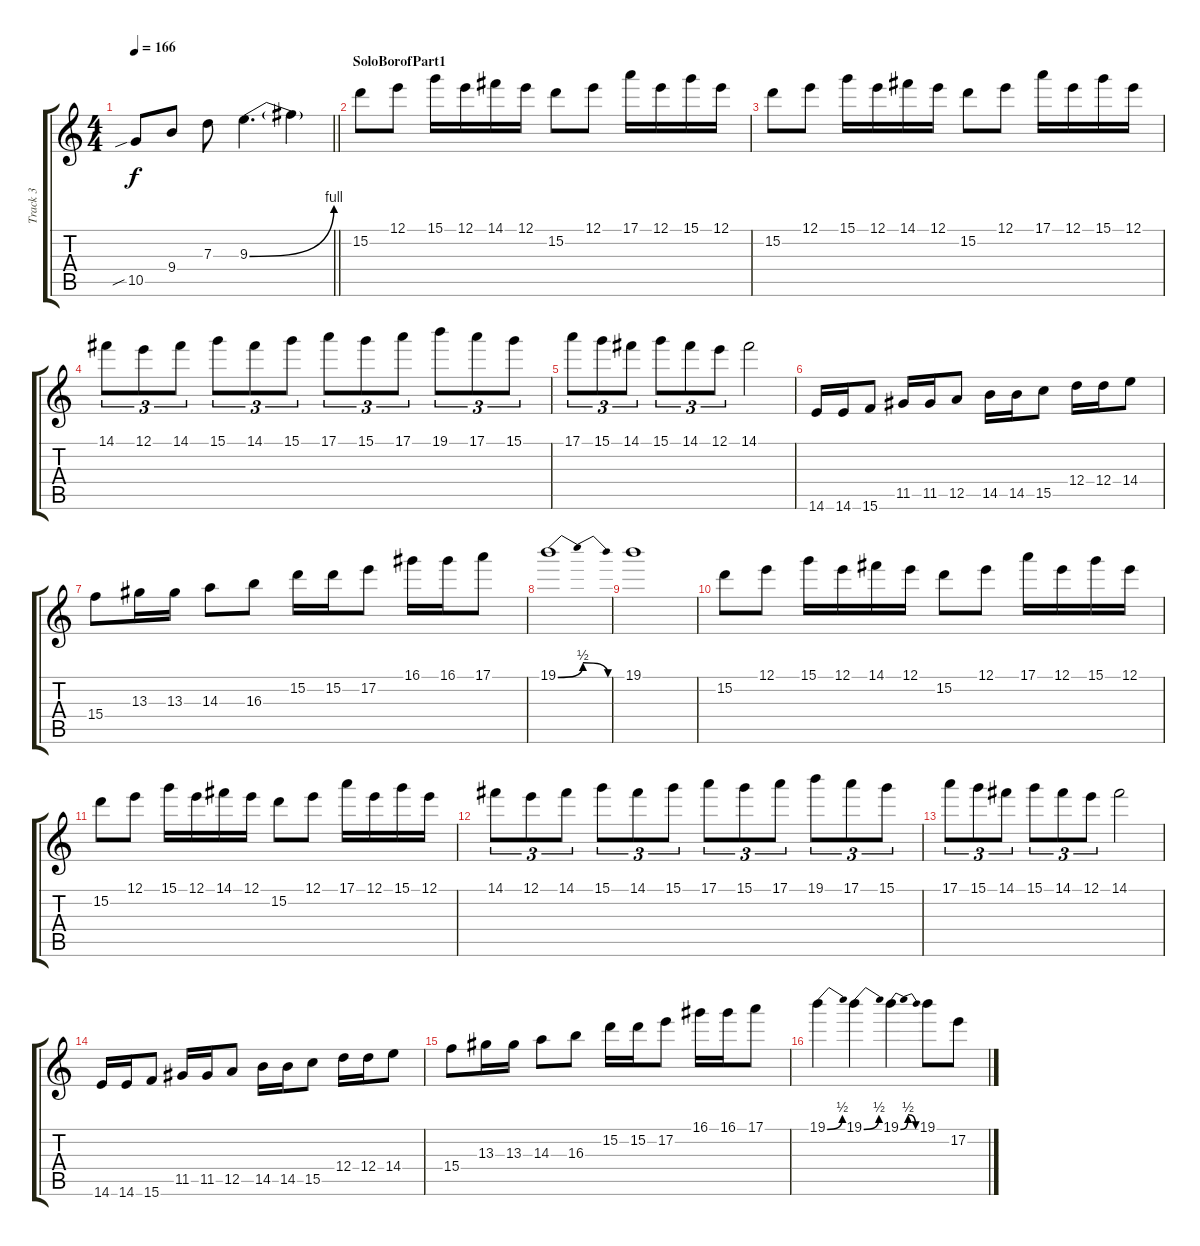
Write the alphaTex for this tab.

\track ("Track 3" "Track 3") {instrument distortionguitar}
\staff {score tabs}
\tuning (E4 B3 G3 D3 A2 D2) {hide}
\ts (4 4)
\tempo 166
\clef g2
\barLineRight lightlight
\ks c
10.5{sib}.8{dy f} 9.4.8 7.3.8 9.3{be (bend 0 0 60 4)}.4{d} 9.3{t}.4 |
\section ("" "SoloBorofPart1")
\ks aminor
15.2.8 12.1.8 15.1.16 12.1.16 14.1.16 12.1.16 15.2.8 12.1.8 17.1.16 12.1.16 15.1.16 12.1.16 |
15.2.8 12.1.8 15.1.16 12.1.16 14.1.16 12.1.16 15.2.8 12.1.8 17.1.16 12.1.16 15.1.16 12.1.16 |
14.1.8{tu (3 2)} 12.1.8{tu (3 2)} 14.1.8{tu (3 2)} 15.1.8{tu (3 2)} 14.1.8{tu (3 2)} 15.1.8{tu (3 2)} 17.1.8{tu (3 2)} 15.1.8{tu (3 2)} 17.1.8{tu (3 2)} 19.1.8{tu (3 2)} 17.1.8{tu (3 2)} 15.1.8{tu (3 2)} |
17.1.8{tu (3 2)} 15.1.8{tu (3 2)} 14.1.8{tu (3 2)} 15.1.8{tu (3 2)} 14.1.8{tu (3 2)} 12.1.8{tu (3 2)} 14.1.2 |
14.6.16 14.6.16 15.6.8 11.5.16 11.5.16 12.5.8 14.5.16 14.5.16 15.5.8 12.4.16 12.4.16 14.4.8 |
15.4.8 13.3.16 13.3.16 14.3.8 16.3.8 15.2.16 15.2.16 17.2.8 16.1.16 16.1.16 17.1.8 |
19.1{be (bendrelease 0 0 30 2 30 2 60 0)}.1 |
19.1.1 |
15.2.8 12.1.8 15.1.16 12.1.16 14.1.16 12.1.16 15.2.8 12.1.8 17.1.16 12.1.16 15.1.16 12.1.16 |
15.2.8 12.1.8 15.1.16 12.1.16 14.1.16 12.1.16 15.2.8 12.1.8 17.1.16 12.1.16 15.1.16 12.1.16 |
14.1.8{tu (3 2)} 12.1.8{tu (3 2)} 14.1.8{tu (3 2)} 15.1.8{tu (3 2)} 14.1.8{tu (3 2)} 15.1.8{tu (3 2)} 17.1.8{tu (3 2)} 15.1.8{tu (3 2)} 17.1.8{tu (3 2)} 19.1.8{tu (3 2)} 17.1.8{tu (3 2)} 15.1.8{tu (3 2)} |
17.1.8{tu (3 2)} 15.1.8{tu (3 2)} 14.1.8{tu (3 2)} 15.1.8{tu (3 2)} 14.1.8{tu (3 2)} 12.1.8{tu (3 2)} 14.1.2 |
14.6.16 14.6.16 15.6.8 11.5.16 11.5.16 12.5.8 14.5.16 14.5.16 15.5.8 12.4.16 12.4.16 14.4.8 |
15.4.8 13.3.16 13.3.16 14.3.8 16.3.8 15.2.16 15.2.16 17.2.8 16.1.16 16.1.16 17.1.8 |
19.1{be (bend 0 0 60 2)}.4 19.1{be (bend 0 0 60 2)}.4 19.1{be (bendrelease 0 0 30 2 30 2 60 0)}.4 19.1.8 17.2.8
